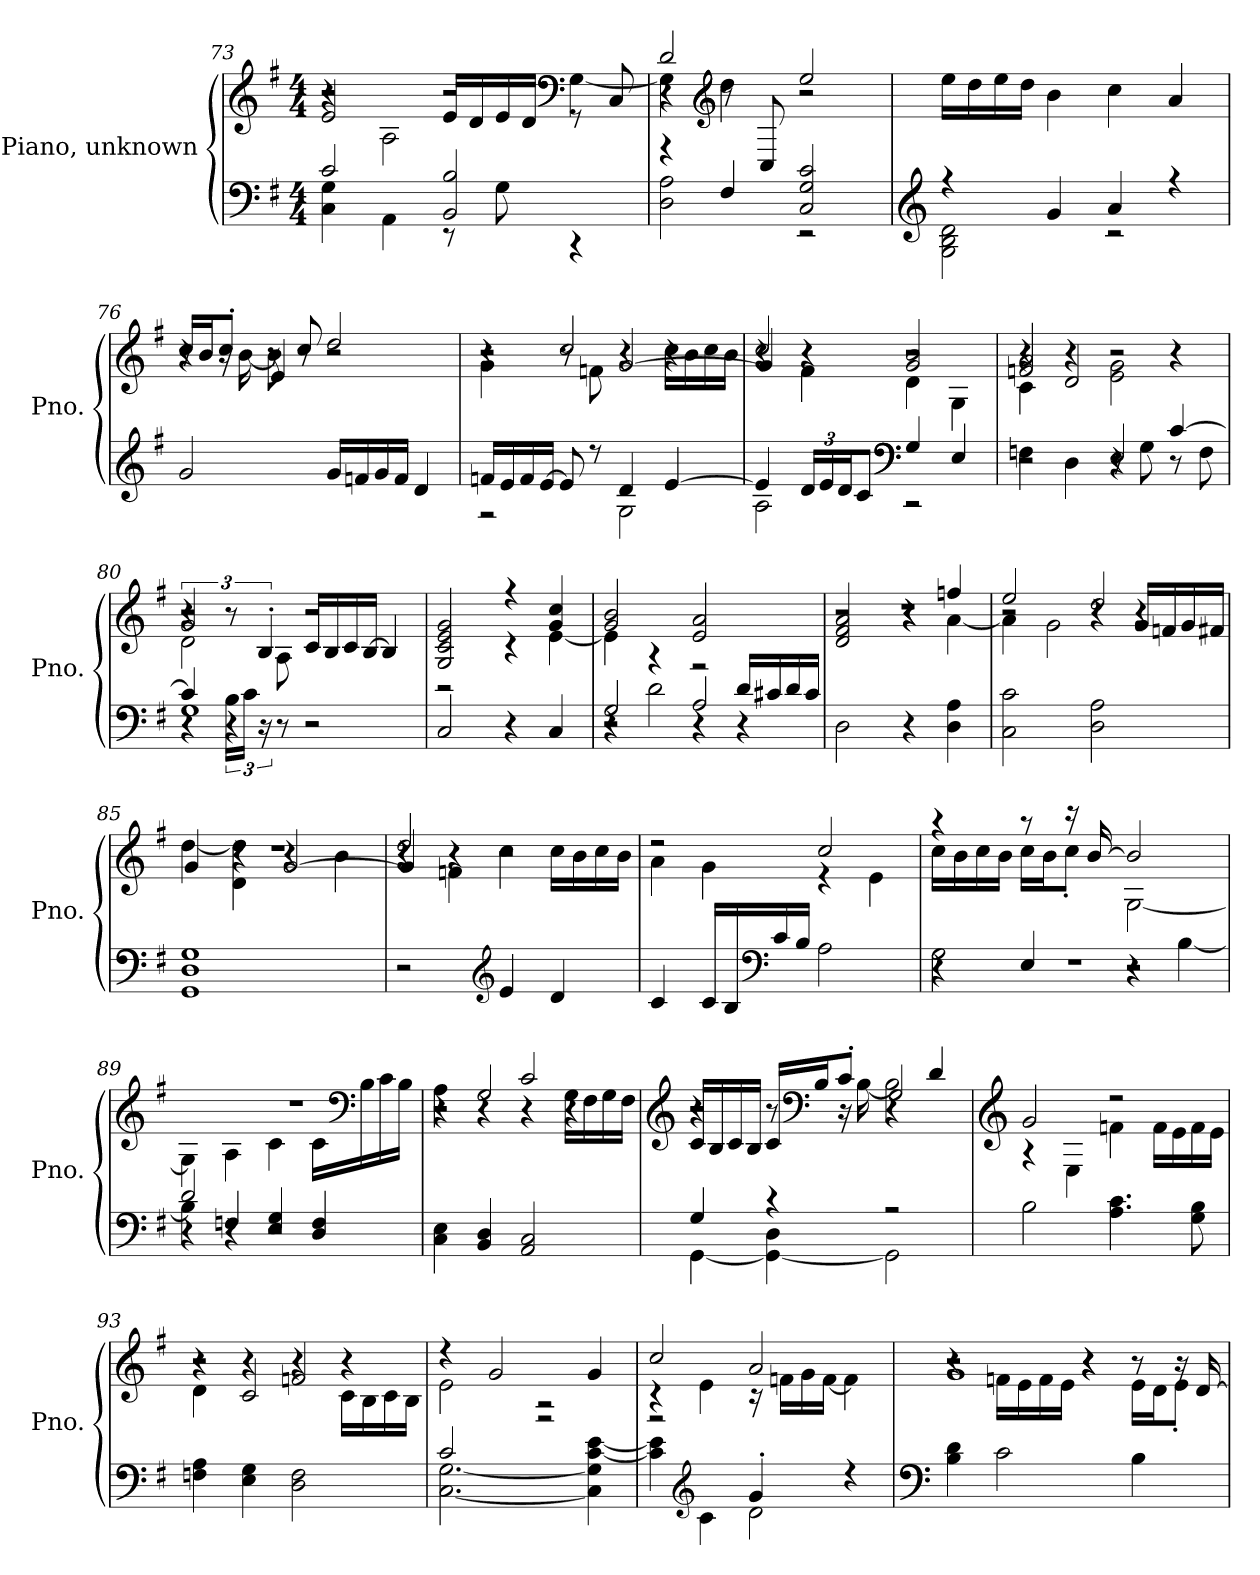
**kern	**kern
*part1	*part1
*staff2	*staff1
*I"Piano, unknown	*
*I'Pno.	*
*clefF4	*clefG2
*k[f#]	*k[f#]
*M4/4	*M4/4
=73	=73
*^	*^
*	*	*	*^
2c/	4C\ 4G\	2e/	4r	2r
.	4AA\	.	2A\	.
2BB/ 2B/	8r	2r	.	16e/LL
.	.	.	.	16d/
.	8G\	.	.	16e/
.	.	.	.	16d/JJ
*	*	*clefF4	*	*
.	4r	.	[4G\	8r
.	.	.	.	8C/
!!LO:LB:g=z	!!	!!
=74	=74	=74	=74	=74
4r	2D\ 2A\	2d/	4G\]	4r
*	*	*clefG2	*	*
4F#/	.	.	4dd\	8r
.	.	.	.	8C/
2C/ 2G/ 2c/	2r	2r	2r	2ee/
*	*	*v	*v	*v
=75	=75	=75
*clefG2	*	*
4r	2G\ 2B\ 2d\	16ee\LL
.	.	16dd\
.	.	16ee\
.	.	16dd\JJ
4g/	.	4b\
4a/	2r	4cc\
4r	.	4a/
*v	*v	*
=76	=76
*	*^
*	*	*^
2g/	16cc/LL	8r	4r
.	16b/J	.	.
.	8cc'/J	16r	.
.	.	[16b\	.
.	8r	8b\]	4e/
.	8cc/	8r	.
16g/LL	2dd/	2r	2r
16fn/	.	.	.
16g/	.	.	.
16f/JJ	.	.	.
4d/	.	.	.
=77	=77	=77	=77
*^	*	*	*
16fn/LL	2r	4r	4g\	2r
16e/	.	.	.	.
16f/	.	.	.	.
[16e/JJ	.	.	.	.
8e/]	.	2cc/	8r	.
8r	.	.	8fn\	.
4d/	2G\	.	4r	[2g/
[4e/	.	4r	16cc\LL	.
.	.	.	16b\	.
.	.	.	16cc\	.
.	.	.	16b\JJ	.
!!LO:PB:g=z	!!	!!
=78	=78	=78	=78	=78
4e/]	2A\	2cc/	4r	4g/]
*Xbrackettup	*	*	*	*
24d/LL	.	.	4f#\	4r
24e/	.	.	.	.
24d/J	.	.	.	.
8c/J	.	.	.	.
*clefF4	*	*	*	*
4G/	2r	2g/ 2b/	4d\	2r
4E/	.	.	4G\	.
=79	=79	=79	=79	=79
*	*^	*	*	*
2r	4Fn\	2r	2fn/ 2a/	4c\	4r
.	4D\	.	.	4r	2d/
4r	8r	2E/	2r	2e\ 2g\	.
.	8G\	.	.	.	.
[4c/	8r	.	.	.	4r
.	8F\	.	.	.	.
=80	=80	=80	=80	=80	=80
*	*	*	*	*	*^
4c/]	4r	1G	2g/	2d\	3r	4r
*	*brackettup	*	*	*	*	*
4r	24B\LL	.	.	.	.	8r
.	24c\JJ	.	.	.	.	.
.	24r	.	.	.	6B'/	.
.	8r	.	.	.	.	8A\
2r	2r	.	2r	2r	16c/LL	2r
.	.	.	.	.	16B/	.
.	.	.	.	.	16c/	.
.	.	.	.	.	[16B/JJ	.
.	.	.	.	.	4B/]	.
*v	*v	*v	*	*	*	*
*	*	*v	*v	*v
=81	=81	=81
2C/	2G/ 2c/ 2e/ 2g/	2r
4r	4r	4r
4C/	4g/ 4cc/	[4e\
=82	=82	=82
*^	*	*
*	*^	*	*
2r	4r	2G/	2g/ 2b/	4e\]
.	2d\	.	.	4r
4r	.	2A/	2e/ 2a/	2r
16d/LL	4r	.	.	.
16c#X/	.	.	.	.
16d/	.	.	.	.
16c#/JJ	.	.	.	.
*v	*v	*v	*	*
!!LO:LB:g=z
=83	=83	=83
*	*	*^
2D\	1r	2r	2d/ 2f#/ 2a/
4r	.	4r	4r
4D\ 4A\	.	[4a\	4ffn/
=84	=84	=84	=84
2C\ 2c\	2ee/	4a\]	2r
.	.	2g\	.
2D\ 2A\	2dd/	.	4r
.	.	4r	16g/LL
.	.	.	16fn/
.	.	.	16g/
.	.	.	16f#X/JJ
=85	=85	=85	=85
1GG 1D 1G	1r	[4dd\	4g/
.	.	4d\ 4dd\]	4r
.	.	4r	[2g/
.	.	4b\	.
=86	=86	=86	=86
2r	2dd/	4r	4g/]
.	.	4fn\	4r
*clefG2	*	*	*
4e/	2r	4cc\	2r
4d/	.	16cc\LL	.
.	.	16b\	.
.	.	16cc\	.
.	.	16b\JJ	.
*	*	*v	*v
=87	=87	=87
4c/	2r	4a\
16c/LL	.	4g\
16B/	.	.
*clefF4	*	*
16c/	.	.
16B/JJ	.	.
2A\	2cc/	4r
.	.	4e\
!!LO:LB:g=z	!!
=88	=88	=88
*^	*	*
*	*^	*	*
1r	2G\	4r	4r	16cc\LL
.	.	.	.	16b\
.	.	.	.	16cc\
.	.	.	.	16b\JJ
.	.	4E/	8r	16cc\LL
.	.	.	.	16b\J
.	.	.	16r	8cc'\J
.	.	.	[16b/	.
.	4r	2r	2b/]	[2G\
.	[4B\	.	.	.
=89	=89	=89	=89	=89
2d/	4B\]	4r	1r	4G\]
.	4r	4Fn/	.	4A\
2r	2r	4E/ 4G/	.	4c\
.	.	4D/ 4F/	.	16c\LL
*	*	*	*clefF4	*
.	.	.	.	16B\
.	.	.	.	16c\
.	.	.	.	16B\JJ
*v	*v	*v	*	*
=90	=90	=90
*	*	*^
4C\ 4E\	2r	4A\	4r
4BB/ 4D/	.	4r	2G/
2AA/ 2C/	2c/	4r	.
.	.	16G\LL	4r
.	.	16F#\	.
.	.	16G\	.
.	.	16F#\JJ	.
!!LO:LB:g=z	!!	!!
=91	=91	=91	=91
*	*clefG2	*	*
*^	*	*	*
4G/	[4GG\	16c/LL	4r	2r
.	.	16B/	.	.
.	.	16c/	.	.
.	.	16B/JJ	.	.
4r	4GG\_ 4D\	16c/LL	8r	.
*	*	*clefF4	*	*
.	.	16B/J	.	.
.	.	8c'/J	16r	.
.	.	.	[16B\	.
2r	2GG\]	4r	2B\]	2G/
.	.	4d/	.	.
*v	*v	*	*	*
*	*v	*v	*v
=92	=92
*	*clefG2
*	*^
2B\	2g/	4r
.	.	4E\
4.A\ 4.c\	2r	4fn\
.	.	16f\LL
.	.	16e\
8G\ 8B\	.	16f\
.	.	16e\JJ
=93	=93	=93
*	*	*^
4Fn\ 4A\	2r	4d\	4r
4E\ 4G\	.	4r	2c/
2D\ 2F\	2fn/	4r	.
.	.	16c\LL	4r
.	.	16B\	.
.	.	16c\	.
.	.	16B\JJ	.
*	*	*v	*v
=94	=94	=94
*^	*	*
2c/	[2.C\ [2.G\	4r	2e\
.	.	2g/	.
2r	.	.	2r
.	4C\] 4G\] [4c\ [4e\	4g/	.
!!LO:LB:g=z	!!
=95	=95	=95	=95
2r	4c\] 4e\]	2cc/	4r
*clefG2	*	*	*
.	4c\	.	4e\
4g'/	2d\	2a/	16r
.	.	.	16fn\LL
.	.	.	16g\
.	.	.	[16f\JJ
4r	.	.	4f\]
*v	*v	*	*
*	*v	*v
=96	=96
*clefF4	*
*	*^
*	*	*^
4B\ 4d\	1g	4r	2r
2c\	.	16fn\LL	.
.	.	16e\	.
.	.	16f\	.
.	.	16e\JJ	.
.	.	4r	4r
4B\	.	16e\LL	8r
.	.	16d\J	.
.	.	8e'\J	16r
.	.	.	[16d/
*	*v	*v	*v
=	=
*-	*-
